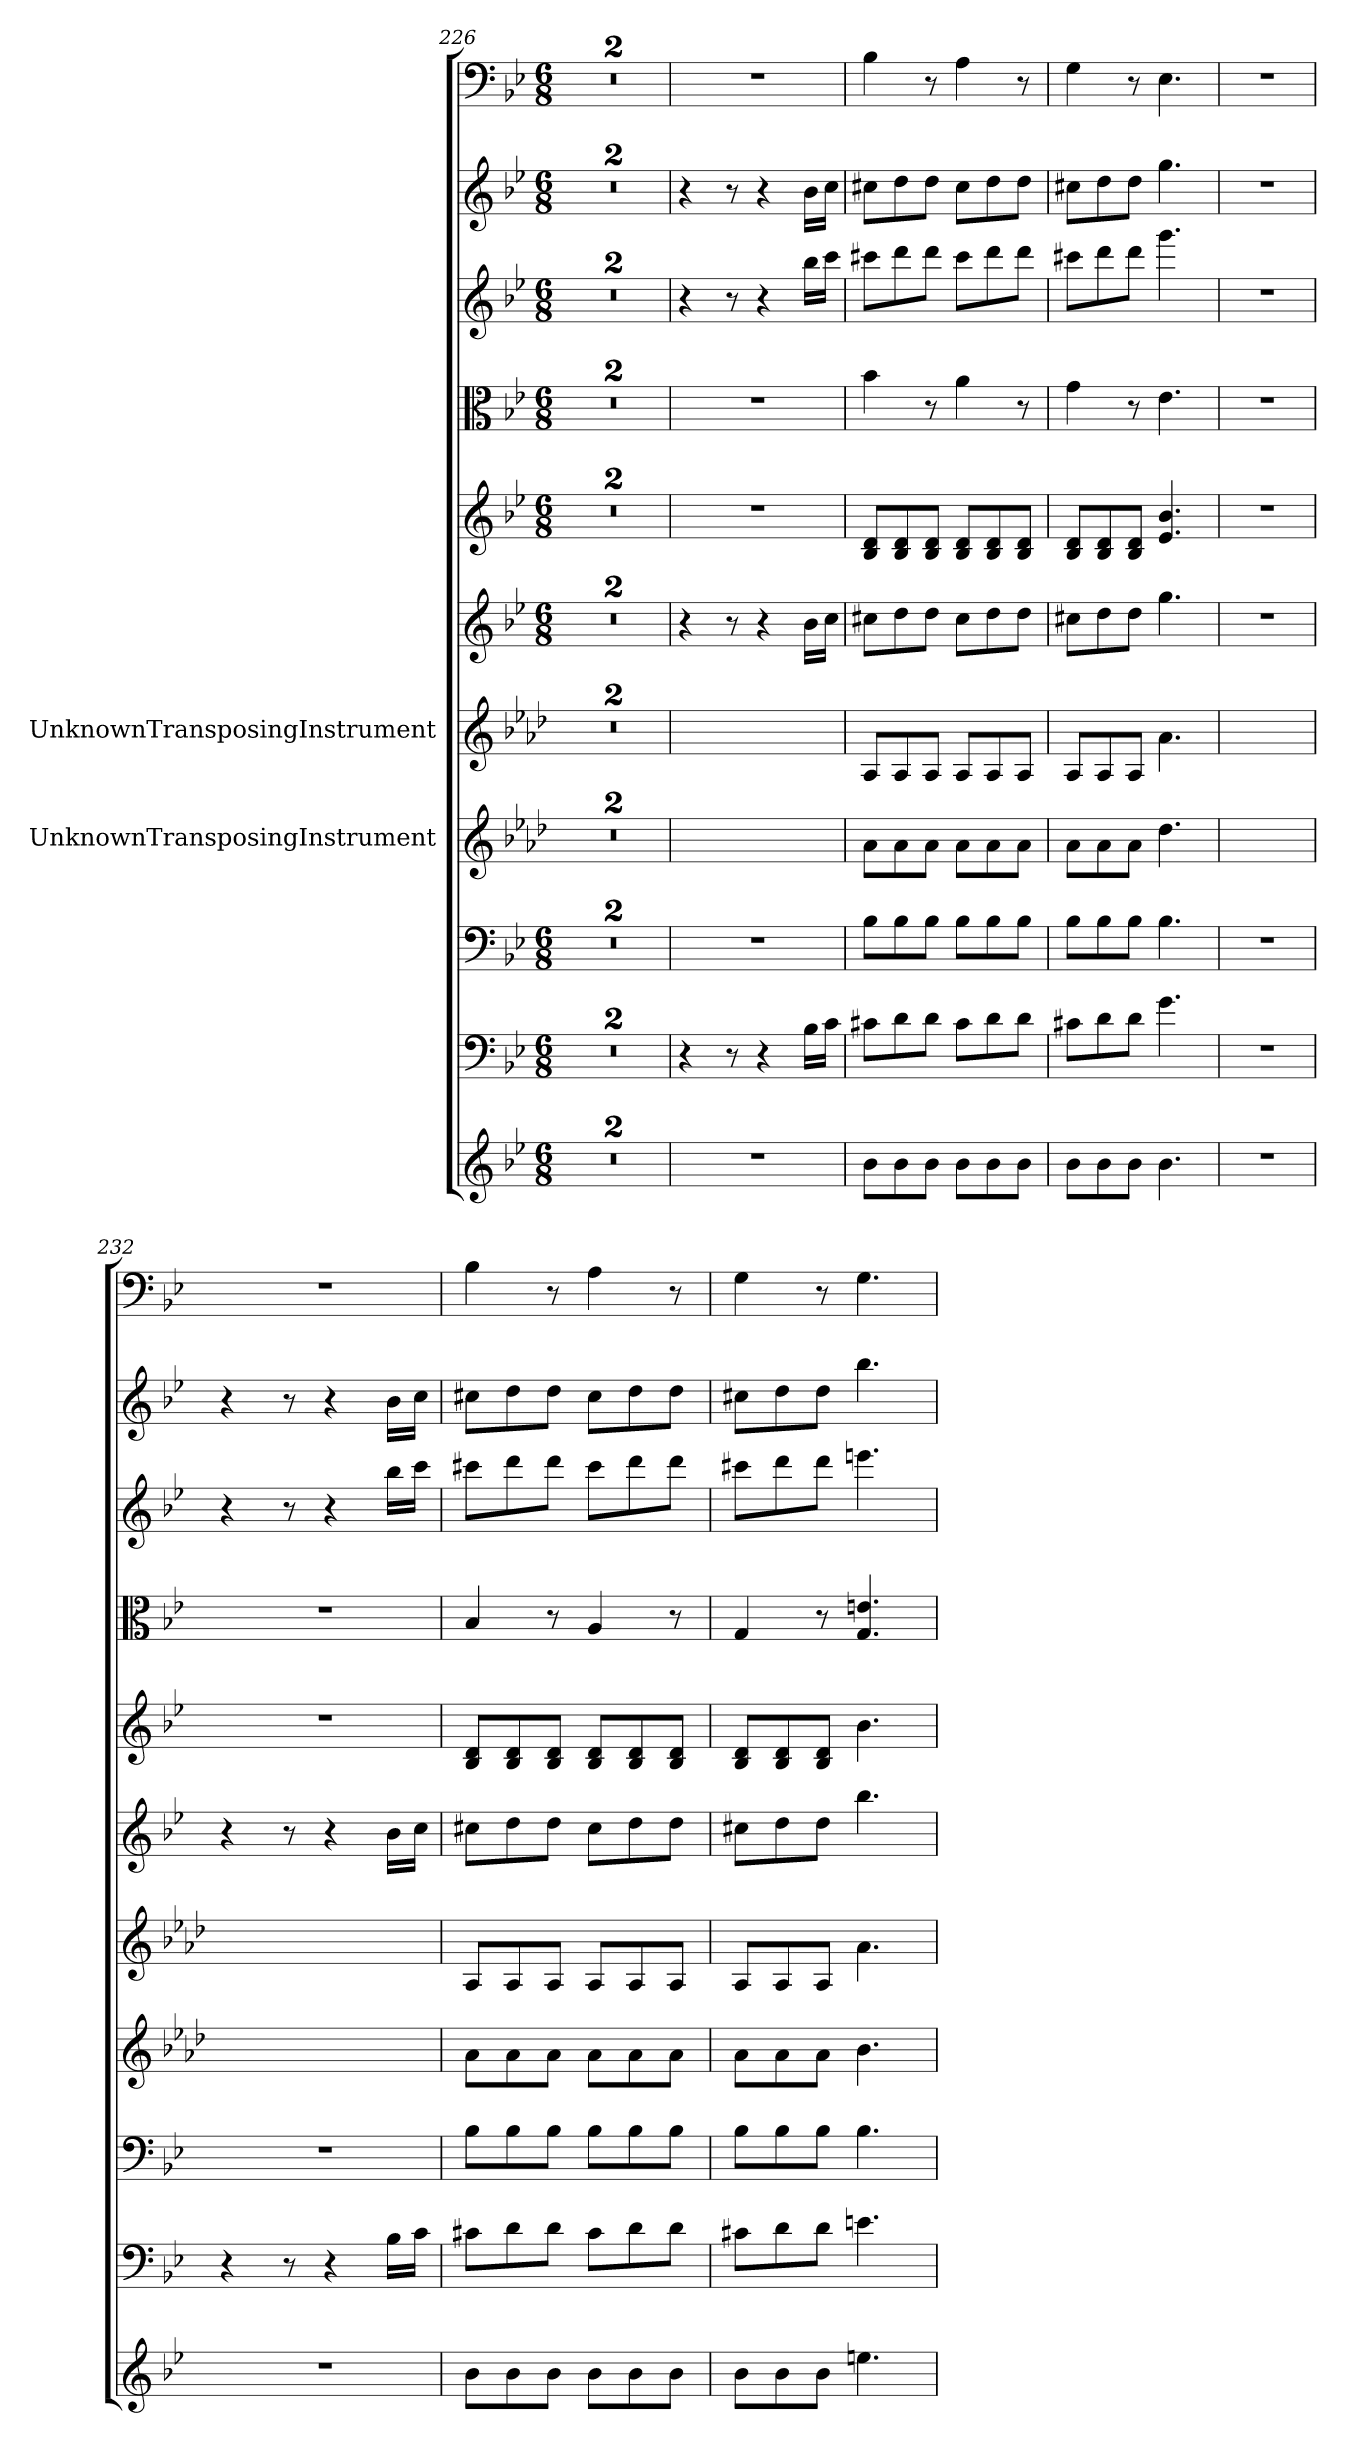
**kern	**kern	**kern	**kern	**kern	**kern	**kern	**kern	**kern	**kern	**kern
*part11	*part10	*part9	*part8	*part7	*part6	*part5	*part4	*part3	*part2	*part1
*staff11	*staff10	*staff9	*staff8	*staff7	*staff6	*staff5	*staff4	*staff3	*staff2	*staff1
*	*	*	*I"UnknownTransposingInstrument	*I"UnknownTransposingInstrument	*	*	*	*	*	*
*clefG2	*clefF4	*clefF4	*clefG2	*clefG2	*clefG2	*clefG2	*clefC3	*clefG2	*clefG2	*clefF4
*	*	*	*ITrd-1c-2	*ITrd-1c-2	*	*	*	*	*	*
*k[b-e-]	*k[b-e-]	*k[b-e-]	*k[b-e-]	*k[b-e-]	*k[b-e-]	*k[b-e-]	*k[b-e-]	*k[b-e-]	*k[b-e-]	*k[b-e-]
*B-:	*B-:	*B-:	*	*	*B-:	*B-:	*B-:	*B-:	*B-:	*B-:
*M6/8	*M6/8	*M6/8	*	*	*M6/8	*M6/8	*M6/8	*M6/8	*M6/8	*M6/8
=226	=226	=226	=226	=226	=226	=226	=226	=226	=226	=226
2.r	2.r	2.r	2.r	2.r	2.r	2.r	2.r	2.r	2.r	2.r
=227	=227	=227	=227	=227	=227	=227	=227	=227	=227	=227
2.r	2.r	2.r	2.r	2.r	2.r	2.r	2.r	2.r	2.r	2.r
=228	=228	=228	=228	=228	=228	=228	=228	=228	=228	=228
2.r	4r	2.r	2.r	2.r	4r	2.r	2.r	4r	4r	2.r
.	8r	.	.	.	8r	.	.	8r	8r	.
.	4r	.	.	.	4r	.	.	4r	4r	.
.	16B-\LL	.	.	.	16b-\LL	.	.	16bb-\LL	16b-\LL	.
.	16c\JJ	.	.	.	16cc\JJ	.	.	16ccc\JJ	16cc\JJ	.
=229	=229	=229	=229	=229	=229	=229	=229	=229	=229	=229
8b-\L	8c#X\L	8B-\L	8b-\L	8B-/L	8cc#X\L	8B-/ 8d/L	4b-\	8ccc#X\L	8cc#X\L	4B-\
8b-\	8d\	8B-\	8b-\	8B-/	8dd\	8B-/ 8d/	.	8ddd\	8dd\	.
8b-\J	8d\J	8B-\J	8b-\J	8B-/J	8dd\J	8B-/ 8d/J	8r	8ddd\J	8dd\J	8r
8b-\L	8c#\L	8B-\L	8b-\L	8B-/L	8cc#\L	8B-/ 8d/L	4a\	8ccc#\L	8cc#\L	4A\
8b-\	8d\	8B-\	8b-\	8B-/	8dd\	8B-/ 8d/	.	8ddd\	8dd\	.
8b-\J	8d\J	8B-\J	8b-\J	8B-/J	8dd\J	8B-/ 8d/J	8r	8ddd\J	8dd\J	8r
=230	=230	=230	=230	=230	=230	=230	=230	=230	=230	=230
8b-\L	8c#X\L	8B-\L	8b-\L	8B-/L	8cc#X\L	8B-/ 8d/L	4g\	8ccc#X\L	8cc#X\L	4G\
8b-\	8d\	8B-\	8b-\	8B-/	8dd\	8B-/ 8d/	.	8ddd\	8dd\	.
8b-\J	8d\J	8B-\J	8b-\J	8B-/J	8dd\J	8B-/ 8d/J	8r	8ddd\J	8dd\J	8r
4.b-\	4.g\	4.B-\	4.ee-\	4.b-\	4.gg\	4.e-/ 4.b-/	4.e-\	4.ggg\	4.gg\	4.E-\
=231	=231	=231	=231	=231	=231	=231	=231	=231	=231	=231
2.r	2.r	2.r	2.r	2.r	2.r	2.r	2.r	2.r	2.r	2.r
=232	=232	=232	=232	=232	=232	=232	=232	=232	=232	=232
2.r	4r	2.r	2.r	2.r	4r	2.r	2.r	4r	4r	2.r
.	8r	.	.	.	8r	.	.	8r	8r	.
.	4r	.	.	.	4r	.	.	4r	4r	.
.	16B-\LL	.	.	.	16b-\LL	.	.	16bb-\LL	16b-\LL	.
.	16c\JJ	.	.	.	16cc\JJ	.	.	16ccc\JJ	16cc\JJ	.
=233	=233	=233	=233	=233	=233	=233	=233	=233	=233	=233
8b-\L	8c#X\L	8B-\L	8b-\L	8B-/L	8cc#X\L	8B-/ 8d/L	4B-/	8ccc#X\L	8cc#X\L	4B-\
8b-\	8d\	8B-\	8b-\	8B-/	8dd\	8B-/ 8d/	.	8ddd\	8dd\	.
8b-\J	8d\J	8B-\J	8b-\J	8B-/J	8dd\J	8B-/ 8d/J	8r	8ddd\J	8dd\J	8r
8b-\L	8c#\L	8B-\L	8b-\L	8B-/L	8cc#\L	8B-/ 8d/L	4A/	8ccc#\L	8cc#\L	4A\
8b-\	8d\	8B-\	8b-\	8B-/	8dd\	8B-/ 8d/	.	8ddd\	8dd\	.
8b-\J	8d\J	8B-\J	8b-\J	8B-/J	8dd\J	8B-/ 8d/J	8r	8ddd\J	8dd\J	8r
=234	=234	=234	=234	=234	=234	=234	=234	=234	=234	=234
8b-\L	8c#X\L	8B-\L	8b-\L	8B-/L	8cc#X\L	8B-/ 8d/L	4G/	8ccc#X\L	8cc#X\L	4G\
8b-\	8d\	8B-\	8b-\	8B-/	8dd\	8B-/ 8d/	.	8ddd\	8dd\	.
8b-\J	8d\J	8B-\J	8b-\J	8B-/J	8dd\J	8B-/ 8d/J	8r	8ddd\J	8dd\J	8r
4.een\	4.en\	4.B-\	4.cc\	4.b-\	4.bb-\	4.b-\	4.G/ 4.en/	4.eeen\	4.bb-\	4.G\
=	=	=	=	=	=	=	=	=	=	=
*-	*-	*-	*-	*-	*-	*-	*-	*-	*-	*-
